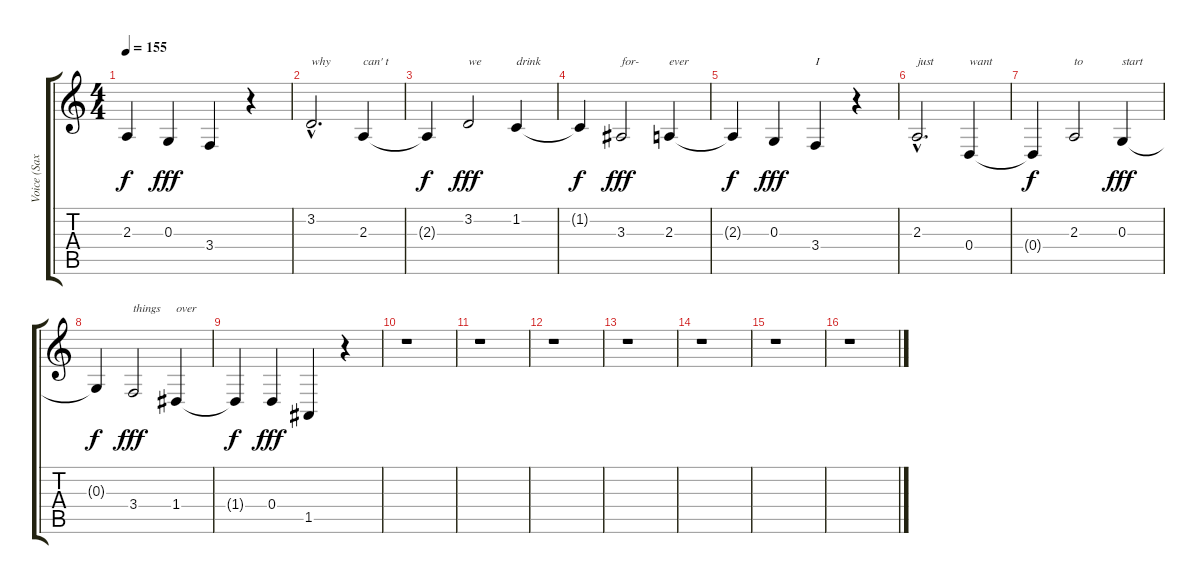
\track ("Voice (Sax 1)       " "Voice (Sax") {instrument altosax}
\staff {score tabs}
\tuning (E4 B3 G3 D3 A2 E2) {hide}
\ts (4 4)
\tempo 155
\clef g2
\ks c
2.3{t}.4{dy f} 0.3.4{dy fff} 3.4.4 r.4 |
3.2{hac}.2{d txt "why"} 2.3.4{txt "can' t "} |
2.3{t}.4{dy f} 3.2.2{txt "we" dy fff} 1.2.4{txt "drink"} |
1.2{t}.4{dy f} 3.3.2{txt "for-" dy fff} 2.3.4{txt "ever"} |
2.3{t}.4{dy f} 0.3.4{dy fff} 3.4.4{txt "I"} r.4 |
2.3{hac}.2{d txt "just"} 0.4.4{txt "want"} |
0.4{t}.4{dy f} 2.3.2{txt "to"} 0.3.4{txt "start " dy fff} |
0.3{t}.4{dy f} 3.4.2{txt "things" dy fff} 1.4.4{txt "over"} |
1.4{t}.4{dy f} 0.4.4{dy fff} 1.5.4 r.4 |
r.1 |
r.1 |
r.1 |
r.1 |
r.1 |
r.1 |
r.1
